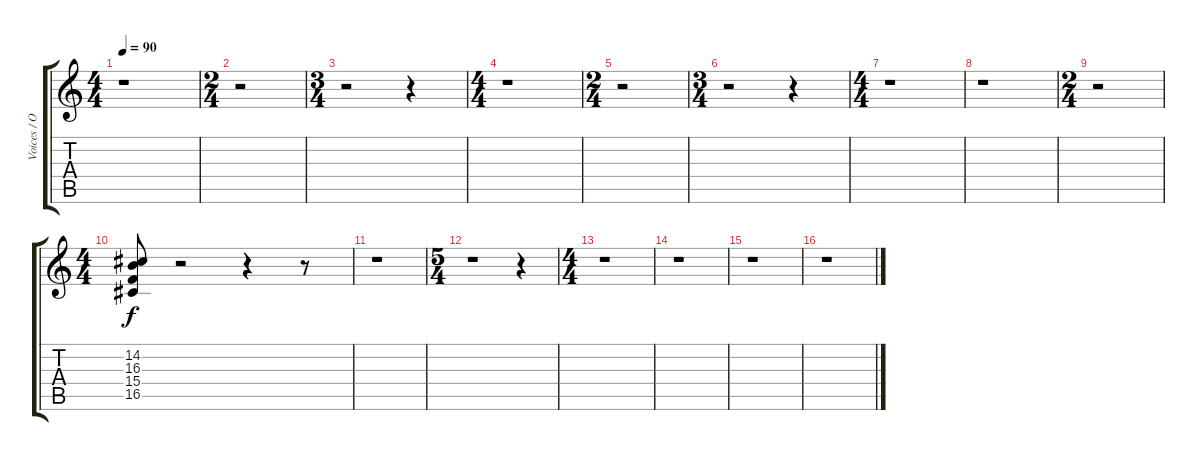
\track ("Voices / Organ" "Voices / O") {instrument choiraahs}
\staff {score tabs}
\tuning (E4 B3 G3 D3 A2 E2) {hide}
\ts (4 4)
\tempo 90
\clef g2
\ks c
r.1{dy f} |
\ts (2 4)
r.2 |
\ts (3 4)
r.2 r.4 |
\ts (4 4)
r.1 |
\ts (2 4)
r.2 |
\ts (3 4)
r.2 r.4 |
\ts (4 4)
r.1 |
r.1 |
\ts (2 4)
r.2 |
\ts (4 4)
(14.2 16.3 15.4 16.5).8{instrument drawbarorgan} r.2 r.4 r.8 |
r.1 |
\ts (5 4)
r.1 r.4 |
\ts (4 4)
r.1 |
r.1 |
r.1 |
r.1
